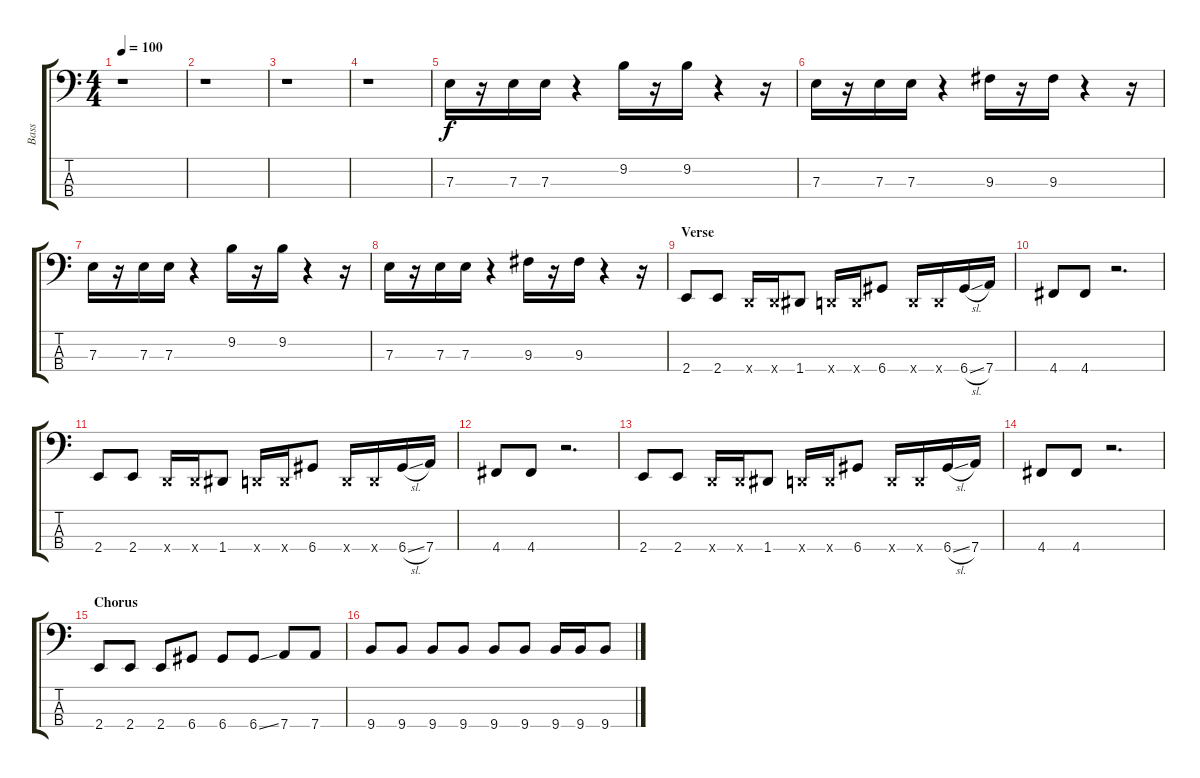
\track ("Bass" "Bass") {instrument electricbasspick}
\staff {score tabs}
\tuning (G2 D2 A1 D1) {hide}
\ts (4 4)
\tempo 100
\clef f4
\ks c
r.1{dy f instrument electricbasspick} |
r.1 |
r.1 |
r.1 |
7.3.16{volume 8 instrument fretlessbass} r.16 7.3.16 7.3.16 r.4 9.2.16 r.16 9.2.16 r.4 r.16 |
7.3.16 r.16 7.3.16 7.3.16 r.4 9.3.16 r.16 9.3.16 r.4 r.16 |
7.3.16{volume 8 instrument fretlessbass} r.16 7.3.16 7.3.16 r.4 9.2.16 r.16 9.2.16 r.4 r.16 |
7.3.16 r.16 7.3.16 7.3.16 r.4 9.3.16 r.16 9.3.16 r.4 r.16 |
\section ("" "Verse")
2.4.8{volume 13 instrument electricbasspick} 2.4.8 0.4{x}.16 0.4{x}.16 1.4.8 0.4{x}.16 0.4{x}.16 6.4.8 0.4{x}.16 0.4{x}.16 6.4{sl}.16 7.4.16 |
4.4.8 4.4.8 r.2{d} |
2.4.8 2.4.8 0.4{x}.16 0.4{x}.16 1.4.8 0.4{x}.16 0.4{x}.16 6.4.8 0.4{x}.16 0.4{x}.16 6.4{sl}.16 7.4.16 |
4.4.8 4.4.8 r.2{d} |
2.4.8 2.4.8 0.4{x}.16 0.4{x}.16 1.4.8 0.4{x}.16 0.4{x}.16 6.4.8 0.4{x}.16 0.4{x}.16 6.4{sl}.16 7.4.16 |
4.4.8 4.4.8 r.2{d} |
\section ("" "Chorus")
2.4.8 2.4.8 2.4.8 6.4.8 6.4.8 6.4{ss}.8 7.4.8 7.4.8 |
9.4.8 9.4.8 9.4.8 9.4.8 9.4.8 9.4.8 9.4.16 9.4.16 9.4.8
